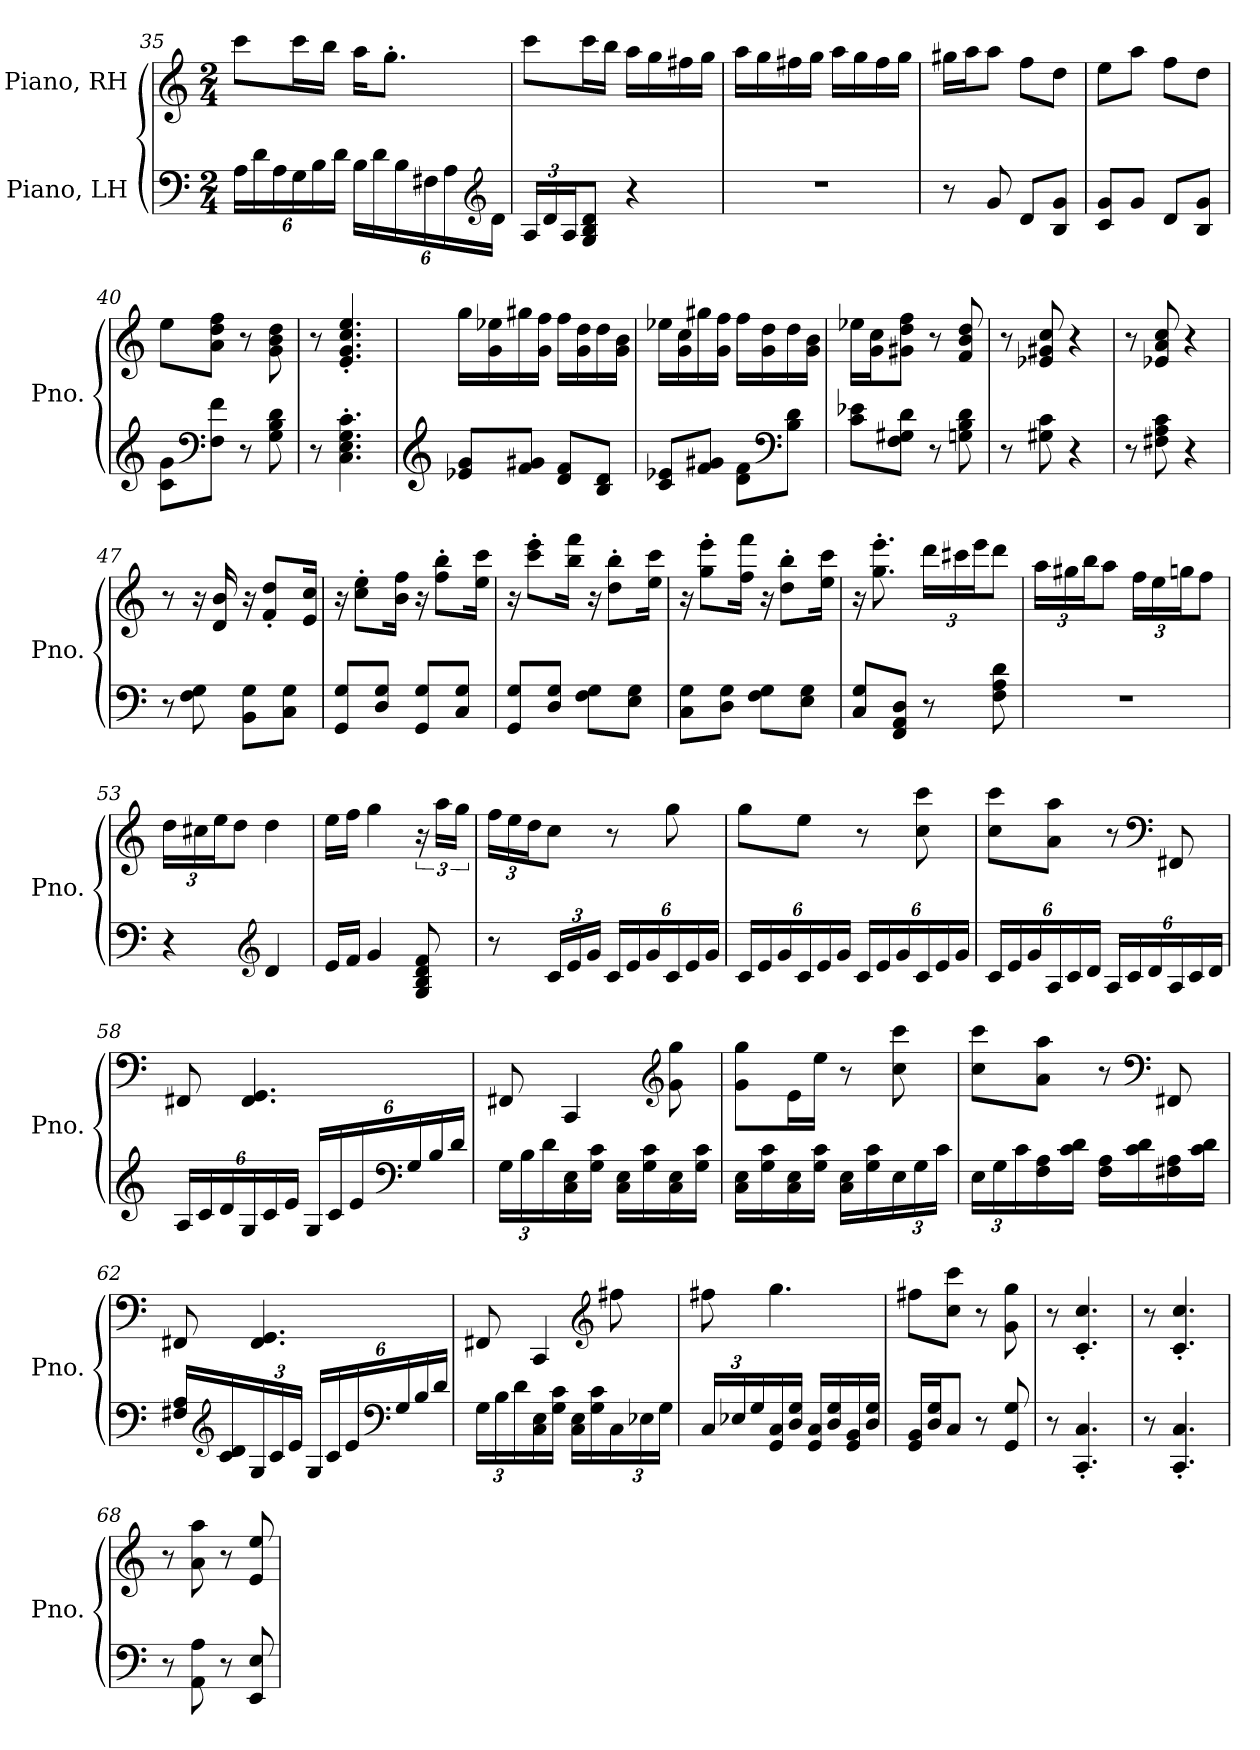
**kern	**kern
*part2	*part1
*staff2	*staff1
*I"Piano, LH	*I"Piano, RH
*I'Pno.	*I'Pno.
*clefF4	*clefG2
*k[]	*k[]
*M2/4	*M2/4
*Xbrackettup	*
=35	=35
24A\LL	8ccc\L
24d\	.
24A\	.
24G\	16ccc\L
24B\	.
.	16bb\JJ
24d\JJ	.
24B\LL	16aa\KL
24d\	.
.	8.gg'\J
24B\	.
24F#X\	.
24A\	.
*clefG2	*
24d\JJ	.
=36	=36
24A/LL	8ccc\L
24d/	.
24A/J	.
8G/ 8B/ 8d/J	16ccc\L
.	16bb\JJ
4r	16aa\LL
.	16gg\
.	16ff#X\
.	16gg\JJ
!!LO:LB:g=z
=37	=37
2r	16aa\LL
.	16gg\
.	16ff#X\
.	16gg\JJ
.	16aa\LL
.	16gg\
.	16ff#\
.	16gg\JJ
=38	=38
8r	16gg#X\LL
.	16aa\J
8g/	8aa\J
8d/L	8ff\L
8B/ 8g/J	8dd\J
=39	=39
8c/ 8g/L	8ee\L
8g/J	8aa\J
8d/L	8ff\L
8B/ 8g/J	8dd\J
=40	=40
8c\ 8g\L	8ee\L
*clefF4	*
8F\ 8f\J	8a\ 8dd\ 8ff\J
8r	8r
8G\ 8B\ 8d\	8g\ 8b\ 8dd\
=41	=41
8r	8r
4.C\' 4.E\' 4.G\' 4.c\'	4.e/' 4.g/' 4.cc/' 4.ee/'
=42	=42
*clefG2	*
8e-X/ 8g/L	16gg\LL
.	16g\ 16ee-X\
8f/ 8g#X/J	16gg#X\
.	16g\ 16ff\JJ
8d/ 8f/L	16ff\LL
.	16g\ 16dd\
8B/ 8d/J	16dd\
.	16g\ 16b\JJ
!!LO:LB:g=z
=43	=43
8c/ 8e-X/L	16ee-X\LL
.	16g\ 16cc\
8f/ 8g#X/J	16gg#X\
.	16g\ 16ff\JJ
8d\ 8f\L	16ff\LL
.	16g\ 16dd\
*clefF4	*
8B\ 8d\J	16dd\
.	16g\ 16b\JJ
=44	=44
8c\ 8e-X\L	16ee-X\LL
.	16g\ 16cc\J
8F\ 8G#X\ 8d\J	8g#X\ 8dd\ 8ff\J
8r	8r
8Gn\ 8B\ 8d\	8f/ 8b/ 8dd/
=45	=45
8r	8r
8G#X\ 8c\	8e-X/ 8g#X/ 8cc/
4r	4r
=46	=46
8r	8r
8F#X\ 8A\ 8c\	8e-X/ 8a/ 8cc/
4r	4r
=47	=47
8r	8r
8F\ 8G\	16r
.	16d/ 16b/
8BB\ 8G\L	16r
.	8f/' 8dd/'L
8C\ 8G\J	.
.	16e/ 16cc/Jk
=48	=48
8GG/ 8G/L	16r
.	8cc\' 8ee\'L
8D/ 8G/J	.
.	16b\ 16ff\Jk
8GG/ 8G/L	16r
.	8ff\' 8bb\'L
8C/ 8G/J	.
.	16ee\ 16ccc\Jk
!!LO:LB:g=z
=49	=49
8GG/ 8G/L	16r
.	8ccc\' 8eee\'L
8D/ 8G/J	.
.	16bb\ 16fff\Jk
8F\ 8G\L	16r
.	8dd\' 8bb\'L
8E\ 8G\J	.
.	16ee\ 16ccc\Jk
=50	=50
8C\ 8G\L	16r
.	8gg\' 8eee\'L
8D\ 8G\J	.
.	16ff\ 16fff\Jk
8F\ 8G\L	16r
.	8dd\' 8bb\'L
8E\ 8G\J	.
.	16ee\ 16ccc\Jk
=51	=51
8C/ 8G/L	16r
.	8.gg\' 8.eee\'
8FF/ 8AA/ 8D/J	.
*	*Xbrackettup
8r	24ddd\LL
.	24ccc#X\
.	24eee\J
8F\ 8A\ 8d\	8ddd\J
=52	=52
2r	24aa\LL
.	24gg#X\
.	24bb\J
.	8aa\J
.	24ff\LL
.	24ee\
.	24ggn\J
.	8ff\J
=53	=53
4r	24dd\LL
.	24cc#X\
.	24ee\J
.	8dd\J
*clefG2	*
4d/	4dd\
!!LO:LB:g=z
=54	=54
16e/LL	16ee\LL
16f/JJ	16ff\JJ
4g/	4gg\
*	*brackettup
8G/ 8B/ 8d/ 8f/	24r
.	24aa\LL
.	24gg\JJ
=55	=55
*	*Xbrackettup
8r	24ff\LL
.	24ee\
.	24dd\J
24c/LL	8cc\J
24e/	.
24g/JJ	.
24c/LL	8r
24e/	.
24g/	.
24c/	8gg\
24e/	.
24g/JJ	.
=56	=56
24c/LL	8gg\L
24e/	.
24g/	.
24c/	8ee\J
24e/	.
24g/JJ	.
24c/LL	8r
24e/	.
24g/	.
24c/	8cc\ 8ccc\
24e/	.
24g/JJ	.
!!LO:PB:g=z
=57	=57
24c/LL	8cc\ 8ccc\L
24e/	.
24g/	.
24A/	8a\ 8aa\J
24c/	.
24d/JJ	.
24A/LL	8r
24c/	.
24d/	.
*	*clefF4
24A/	8FF#X/
24c/	.
24d/JJ	.
=58	=58
24A/LL	8FF#X/
24c/	.
24d/	.
24G/	4.FF#/ 4.GG/
24c/	.
24e/JJ	.
24G/LL	.
24c/	.
24e/	.
*clefF4	*
24G/	.
24B/	.
24d/JJ	.
=59	=59
24G\LL	8FF#X/
24B\	.
24d\	.
16C\ 16E\	4CC/
16G\ 16c\JJ	.
16C\ 16E\LL	.
16G\ 16c\	.
*	*clefG2
16C\ 16E\	8g\ 8gg\
16G\ 16c\JJ	.
!!LO:LB:g=z
=60	=60
16C\ 16E\LL	8g\ 8gg\L
16G\ 16c\	.
16C\ 16E\	16e\L
16G\ 16c\JJ	16ee\JJ
16C\ 16E\LL	8r
16G\ 16c\	.
24E\	8cc\ 8ccc\
24G\	.
24c\JJ	.
=61	=61
24E\LL	8cc\ 8ccc\L
24G\	.
24c\	.
16F\ 16A\	8a\ 8aa\J
16c\ 16d\JJ	.
16F\ 16A\LL	8r
16c\ 16d\	.
*	*clefF4
16F#X\ 16A\	8FF#X/
16c\ 16d\JJ	.
=62	=62
16F#X/ 16A/LL	8FF#X/
*clefG2	*
16c/ 16d/	.
24G/	4.FF#/ 4.GG/
24c/	.
24e/JJ	.
24G/LL	.
24c/	.
24e/	.
*clefF4	*
24G/	.
24B/	.
24d/JJ	.
!!LO:LB:g=z
=63	=63
24G\LL	8FF#X/
24B\	.
24d\	.
16C\ 16E\	4CC/
16G\ 16c\JJ	.
16C\ 16E\LL	.
16G\ 16c\	.
*	*clefG2
24C\	8ff#X\
24E-X\	.
24G\JJ	.
=64	=64
24C/LL	8ff#X\
24E-X/	.
24G/	.
16GG/ 16C/	4.gg\
16D/ 16G/JJ	.
16GG/ 16C/LL	.
16D/ 16G/	.
16GG/ 16BB/	.
16D/ 16G/JJ	.
=65	=65
16GG/ 16BB/LL	8ff#X\L
16D/ 16G/J	.
8C/J	8cc\ 8ccc\J
8r	8r
8GG/ 8G/	8g\ 8gg\
=66	=66
8r	8r
4.CC/' 4.C/'	4.c/' 4.cc/'
=67	=67
8r	8r
4.CC/' 4.C/'	4.c/' 4.cc/'
=68	=68
8r	8r
8AA\ 8A\	8a\ 8aa\
8r	8r
8EE/ 8E/	8e/ 8ee/
=	=
*-	*-
